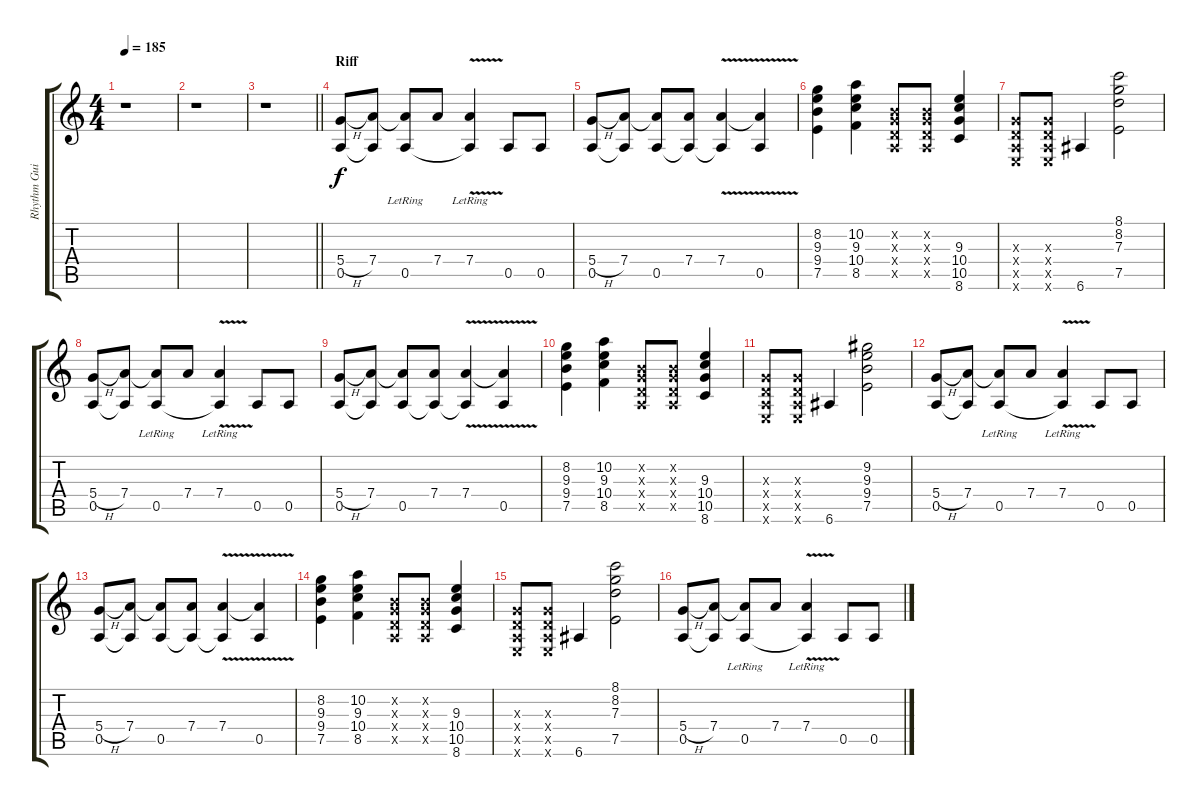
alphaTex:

\track ("Rhythm Guitar 2" "Rhythm Gui") {mute instrument distortionguitar}
\staff {score tabs}
\tuning (E4 B3 G3 D3 A2 E2) {hide}
\ts (4 4)
\tempo 185
\clef g2
\ks c
r.1{dy f} |
r.1 |
\barLineRight lightlight
r.1 |
\section ("" "Riff")
(5.4{h} 0.5).8 (7.4 0.5{t}).8 (7.4{t} 0.5{lr}).8 7.4.8 (7.4{v lr} 0.5{t}).4 0.5.8 0.5.8 |
(5.4{h} 0.5).8 (7.4 0.5{t}).8 (7.4{t} 0.5).8 (7.4 0.5{t}).8 (7.4{v} 0.5{t}).4 (7.4{t} 0.5).4 |
(8.2 9.3 9.4 7.5).4 (10.2 9.3 10.4 8.5).4 (0.2{x} 0.3{x} 0.4{x} 0.5{x}).8 (0.2{x} 0.3{x} 0.4{x} 0.5{x}).8 (9.3 10.4 10.5 8.6).4 |
(0.3{x} 0.4{x} 0.5{x} 0.6{x}).8 (0.3{x} 0.4{x} 0.5{x} 0.6{x}).8 6.6.4 (8.1 8.2 7.3 7.5).2 |
(5.4{h} 0.5).8 (7.4 0.5{t}).8 (7.4{t} 0.5{lr}).8 7.4.8 (7.4{v lr} 0.5{t}).4 0.5.8 0.5.8 |
(5.4{h} 0.5).8 (7.4 0.5{t}).8 (7.4{t} 0.5).8 (7.4 0.5{t}).8 (7.4{v} 0.5{t}).4 (7.4{t} 0.5).4 |
(8.2 9.3 9.4 7.5).4 (10.2 9.3 10.4 8.5).4 (0.2{x} 0.3{x} 0.4{x} 0.5{x}).8 (0.2{x} 0.3{x} 0.4{x} 0.5{x}).8 (9.3 10.4 10.5 8.6).4 |
(0.3{x} 0.4{x} 0.5{x} 0.6{x}).8 (0.3{x} 0.4{x} 0.5{x} 0.6{x}).8 6.6.4 (9.2 9.3 9.4 7.5).2 |
(5.4{h} 0.5).8 (7.4 0.5{t}).8 (7.4{t} 0.5{lr}).8 7.4.8 (7.4{v lr} 0.5{t}).4 0.5.8 0.5.8 |
(5.4{h} 0.5).8 (7.4 0.5{t}).8 (7.4{t} 0.5).8 (7.4 0.5{t}).8 (7.4{v} 0.5{t}).4 (7.4{t} 0.5).4 |
(8.2 9.3 9.4 7.5).4 (10.2 9.3 10.4 8.5).4 (0.2{x} 0.3{x} 0.4{x} 0.5{x}).8 (0.2{x} 0.3{x} 0.4{x} 0.5{x}).8 (9.3 10.4 10.5 8.6).4 |
(0.3{x} 0.4{x} 0.5{x} 0.6{x}).8 (0.3{x} 0.4{x} 0.5{x} 0.6{x}).8 6.6.4 (8.1 8.2 7.3 7.5).2 |
(5.4{h} 0.5).8 (7.4 0.5{t}).8 (7.4{t} 0.5{lr}).8 7.4.8 (7.4{v lr} 0.5{t}).4 0.5.8 0.5.8
